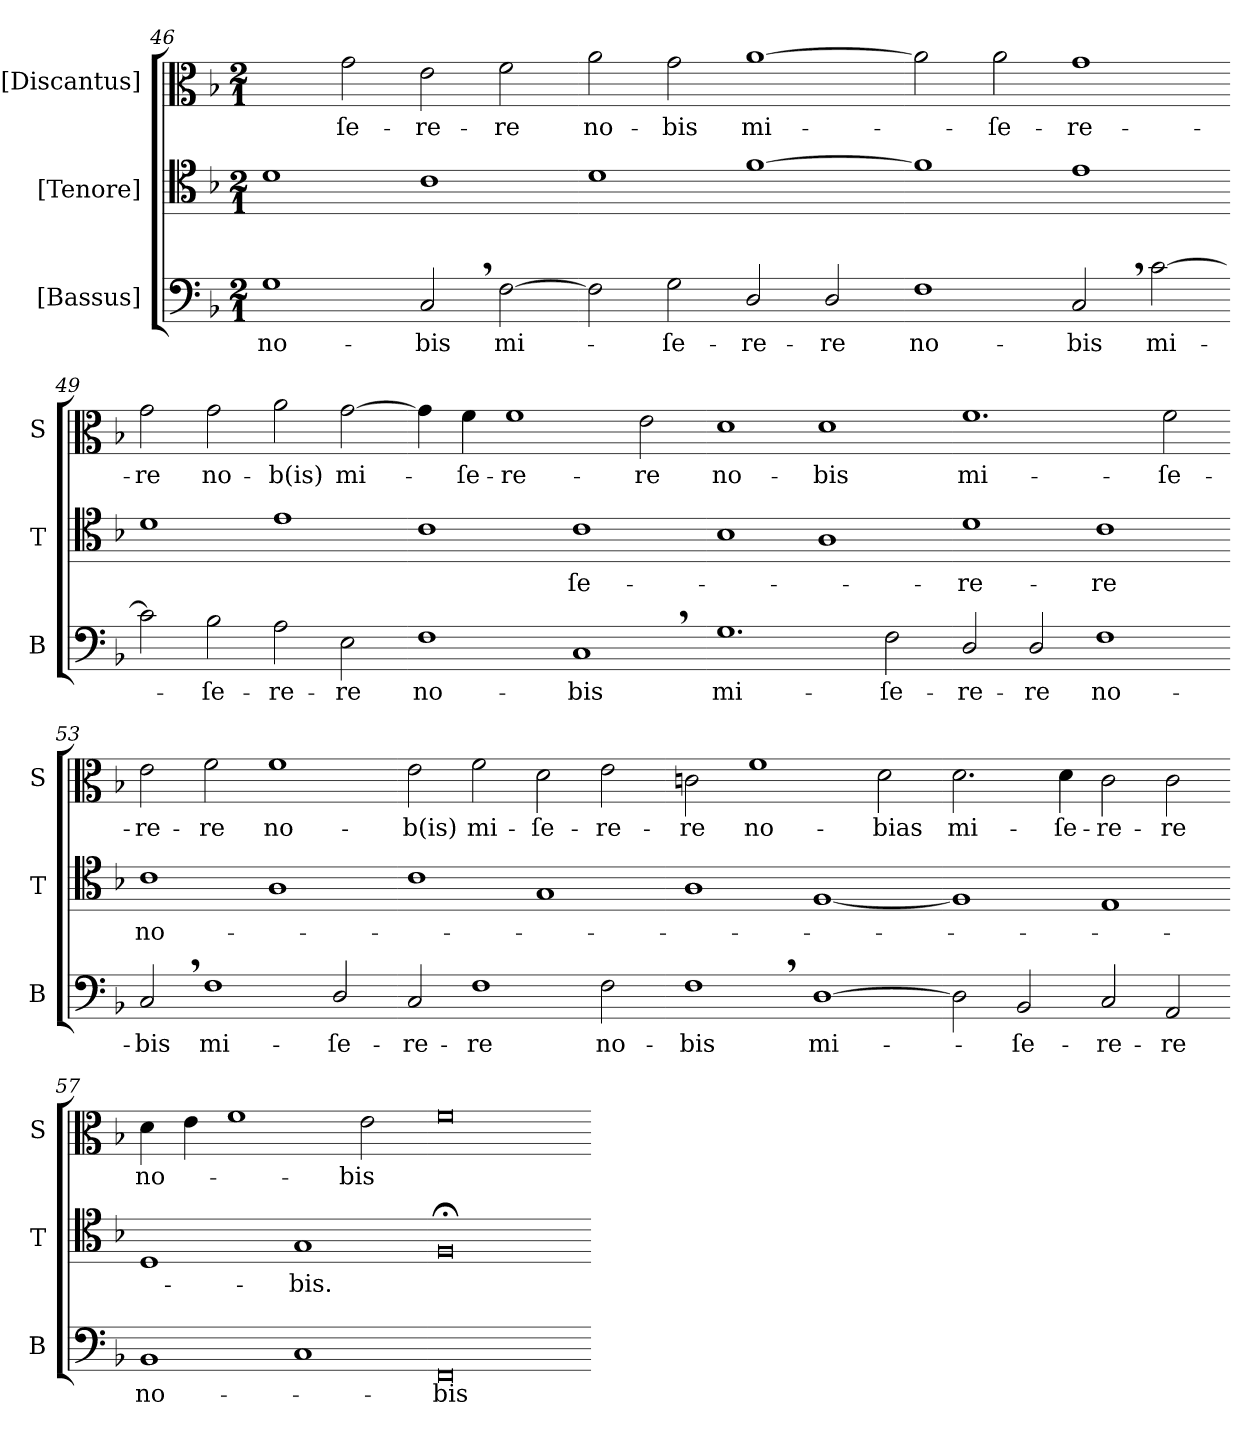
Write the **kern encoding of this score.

**kern	**text	**kern	**text	**kern	**text
*part3	*part3	*part2	*part2	*part1	*part1
*staff3	*staff3	*staff2	*staff2	*staff1	*staff1
*I"[Bassus]	*	*I"[Tenore]	*	*I"[Discantus]	*
*I'B	*	*I'T	*	*I'S	*
*clefF4	*	*clefC4	*	*clefC3	*
*k[b-]	*	*k[b-]	*	*k[b-]	*
*F:	*	*F:	*	*F:	*
*M2/1	*	*M2/1	*	*M2/1	*
=46	=46	=46	=46	=46	=46
1G	no-	1d	.	2ryy	.
.	.	.	.	2g\	-ſe-
2C,</	-bis	1c	.	2e\	-re-
!	!LO:LY:i	!	!	!	!
[2F\	mi-	.	.	2f\	-re
=47-	=47-	=47-	=47-	=47-	=47-
2F\]	.	1d	.	2a\	no-
!	!LO:LY:i	!	!	!	!
2G\	-ſe-	.	.	2g\	-bis
!	!LO:LY:i	!	!	!	!
2D/	-re-	[1f	.	[1a	mi-
!	!LO:LY:i	!	!	!	!
2D/	-re	.	.	.	.
=48-	=48-	=48-	=48-	=48-	=48-
!	!LO:LY:i	!	!	!	!
1F	no-	1f]	.	2a]	.
.	.	.	.	2a\	-ſe-
!	!LO:LY:i	!	!	!	!
2C,</	-bis	1e	.	1g	-re-
[2c\	mi-	.	.	.	.
=49-	=49-	=49-	=49-	=49-	=49-
2c\]	.	1d	.	2g\	-re
2B-\	-ſe-	.	.	2g\	no-
2A\	-re-	1e	.	2a\	-b(is)
2E\	-re	.	.	[2g\	mi-
=50-	=50-	=50-	=50-	=50-	=50-
1F	no-	1c	.	4g\]	.
.	.	.	.	4f\	-ſe-
.	.	.	.	1f	-re-
1C,<	-bis	1c	-ſe-	.	.
.	.	.	.	2e\	-re
=51-	=51-	=51-	=51-	=51-	=51-
!	!LO:LY:i	!	!	!	!
1.G	mi-	1B-	.	1d	no-
.	.	1A	.	1d	-bis
!	!LO:LY:i	!	!	!	!
2F\	-ſe-	.	.	.	.
=52-	=52-	=52-	=52-	=52-	=52-
!	!LO:LY:i	!	!	!	!
2D/	-re-	1d	-re-	1.f	mi-
!	!LO:LY:i	!	!	!	!
2D/	-re	.	.	.	.
!	!LO:LY:i	!	!	!	!
1F	no-	1c	-re	.	.
.	.	.	.	2f\	-ſe-
=53-	=53-	=53-	=53-	=53-	=53-
!	!LO:LY:i	!	!	!	!
2C,/	-bis	1c	no-	2e\	-re-
!	!LO:LY:i	!	!	!	!
1F	mi-	.	.	2f\	-re
.	.	1A	.	1f	no-
!	!LO:LY:i	!	!	!	!
2D/	-ſe-	.	.	.	.
=54-	=54-	=54-	=54-	=54-	=54-
!	!LO:LY:i	!	!	!	!
2C/	-re-	1c	.	2e\	-b(is)
!	!LO:LY:i	!	!	!	!
1F	-re	.	.	2f\	mi-
.	.	1G	.	2d\	-ſe-
!	!LO:LY:i	!	!	!	!
2F\	no-	.	.	2e\	-re-
=55-	=55-	=55-	=55-	=55-	=55-
!	!LO:LY:i	!	!	!	!
1F,<	-bis	1A	.	2cn\	-re
.	.	.	.	1f	no-
[1D	mi-	[1F	.	.	.
.	.	.	.	2d\	-bias
=56-	=56-	=56-	=56-	=56-	=56-
2D]	.	1F]	.	2.d\	mi-
2BB-/	-ſe-	.	.	.	.
.	.	.	.	4d\	-ſe-
2C/	-re-	1E	.	2c\	-re-
2AA/	-re	.	.	2c\	-re
=57-	=57-	=57-	=57-	=57-	=57-
1BB-	no-	1D	.	4d\	no-
.	.	.	.	4e\	.
.	.	.	.	1f	.
1C	.	1G	-bis.	.	.
.	.	.	.	2e\	-bis
=58-	=58-	=58-	=58-	=58-	=58-
0FF	-bis	0F;<	.	0f\	.
=-	=-	=-	=-	=-	=-
*-	*-	*-	*-	*-	*-
